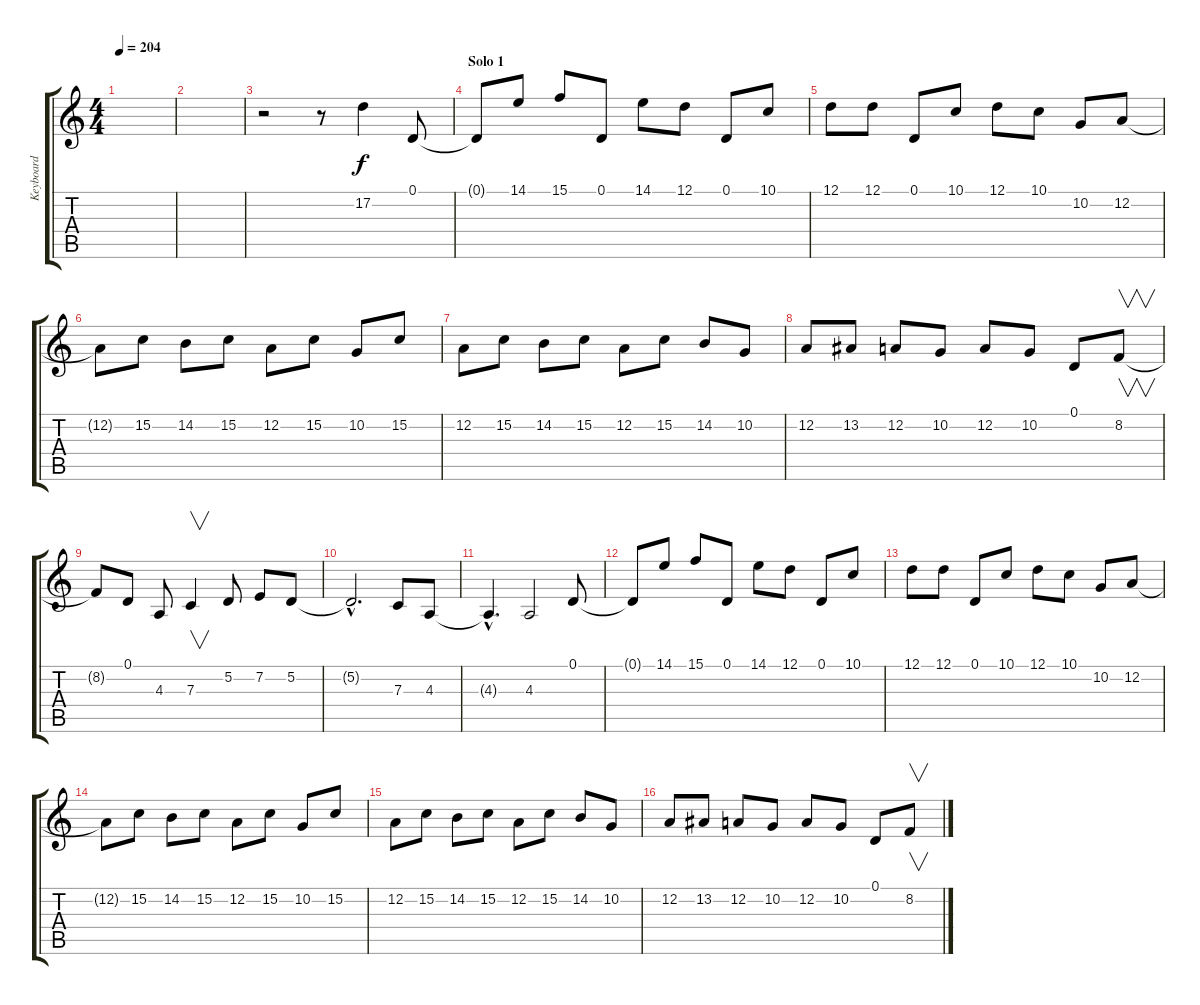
\track ("Keyboard" "Keyboard") {instrument lead1square}
\staff {score tabs}
\tuning (D4 A3 F3 C3 G2 D2) {hide}
\ts (4 4)
\tempo 204
\clef g2
\ks c
|
|
r.2 r.8 17.2.4 0.1.8 |
\section ("" "Solo 1")
0.1{t}.8 14.1.8 15.1.8 0.1.8 14.1.8 12.1.8 0.1.8 10.1.8 |
12.1.8 12.1.8 0.1.8 10.1.8 12.1.8 10.1.8 10.2.8 12.2.8 |
12.2{t}.8 15.2.8 14.2.8 15.2.8 12.2.8 15.2.8 10.2.8 15.2.8 |
12.2.8 15.2.8 14.2.8 15.2.8 12.2.8 15.2.8 14.2.8 10.2.8 |
12.2.8 13.2.8 12.2.8 10.2.8 12.2.8 10.2.8 0.1.8 8.2.8{v} |
8.2{t}.8 0.1.8 4.3.8 7.3.4{v} 5.2.8 7.2.8 5.2.8 |
5.2{hac t}.2{d} 7.3.8 4.3.8 |
4.3{hac t}.4{d} 4.3.2 0.1.8 |
0.1{t}.8 14.1.8 15.1.8 0.1.8 14.1.8 12.1.8 0.1.8 10.1.8 |
12.1.8 12.1.8 0.1.8 10.1.8 12.1.8 10.1.8 10.2.8 12.2.8 |
12.2{t}.8 15.2.8 14.2.8 15.2.8 12.2.8 15.2.8 10.2.8 15.2.8 |
12.2.8 15.2.8 14.2.8 15.2.8 12.2.8 15.2.8 14.2.8 10.2.8 |
12.2.8 13.2.8 12.2.8 10.2.8 12.2.8 10.2.8 0.1.8 8.2.8{v}
